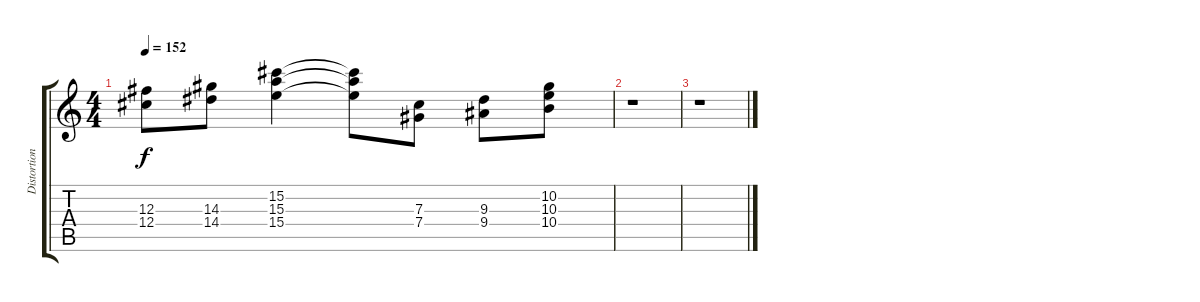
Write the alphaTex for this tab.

\track ("Distortion Guitar 1" "Distortion") {instrument distortionguitar}
\staff {score tabs}
\tuning (Eb4 Bb3 Gb3 Db3 Ab2 Eb2) {hide}
\ts (4 4)
\tempo 152
\clef g2
\ks c
(12.3 12.4).8{dy f} (14.3 14.4).8 (15.2 15.3 15.4).4 (15.2{t} 15.3{t} 15.4{t}).8 (7.3 7.4).8 (9.3 9.4).8 (10.2 10.3 10.4).8 |
r.1 |
r.1
